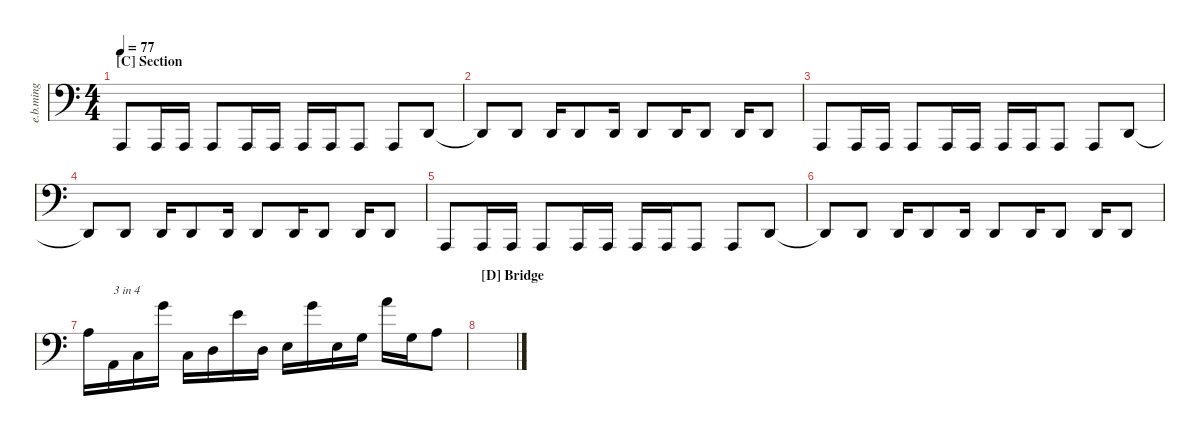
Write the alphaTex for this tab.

\defaultSystemsLayout 4
\hideDynamics
\bracketExtendMode nobrackets
\otherSystemsTrackNameOrientation horizontal
\track ("Electric Bass Ming" "e.b.ming") {instrument electricbassfinger}
\staff {score}
\tuning (G2 D2 A1 E1 A0)
\ts (4 4)
\section ("C" "Section")
\tempo 77
\clef f4
\ks c
0.5.8{dy mf} 0.5{pm}.16 0.5{pm}.16 0.5.8 0.5{pm}.16 0.5{pm}.16 0.5{pm}.16 0.5{pm}.16 0.5.8 0.5.8 5.5.8 |
5.5{t}.8 5.5.8 5.5{pm}.16 5.5.8 5.5{pm}.16 5.5.8 5.5{pm}.16 5.5.8 5.5{pm}.16 5.5.8 |
0.5.8 0.5{pm}.16 0.5{pm}.16 0.5.8 0.5{pm}.16 0.5{pm}.16 0.5{pm}.16 0.5{pm}.16 0.5.8 0.5.8 5.5.8 |
5.5{t}.8 5.5.8 5.5{pm}.16 5.5.8 5.5{pm}.16 5.5.8 5.5{pm}.16 5.5.8 5.5{pm}.16 5.5.8 |
0.5.8 0.5{pm}.16 0.5{pm}.16 0.5.8 0.5{pm}.16 0.5{pm}.16 0.5{pm}.16 0.5{pm}.16 0.5.8 0.5.8 5.5.8 |
5.5{t}.8 5.5.8 5.5{pm}.16 5.5.8 5.5{pm}.16 5.5.8 5.5{pm}.16 5.5.8 5.5{pm}.16 5.5.8 |
12.3.16 5.4.16{txt "3 in 4"} 8.4.16 17.2.16 3.3.16 5.3.16 14.2.16 5.3.16 7.3.16 17.2.16 2.2.16 5.2.16 19.2.16 5.2.16 7.2.8 |
\section ("D" "Bridge")
